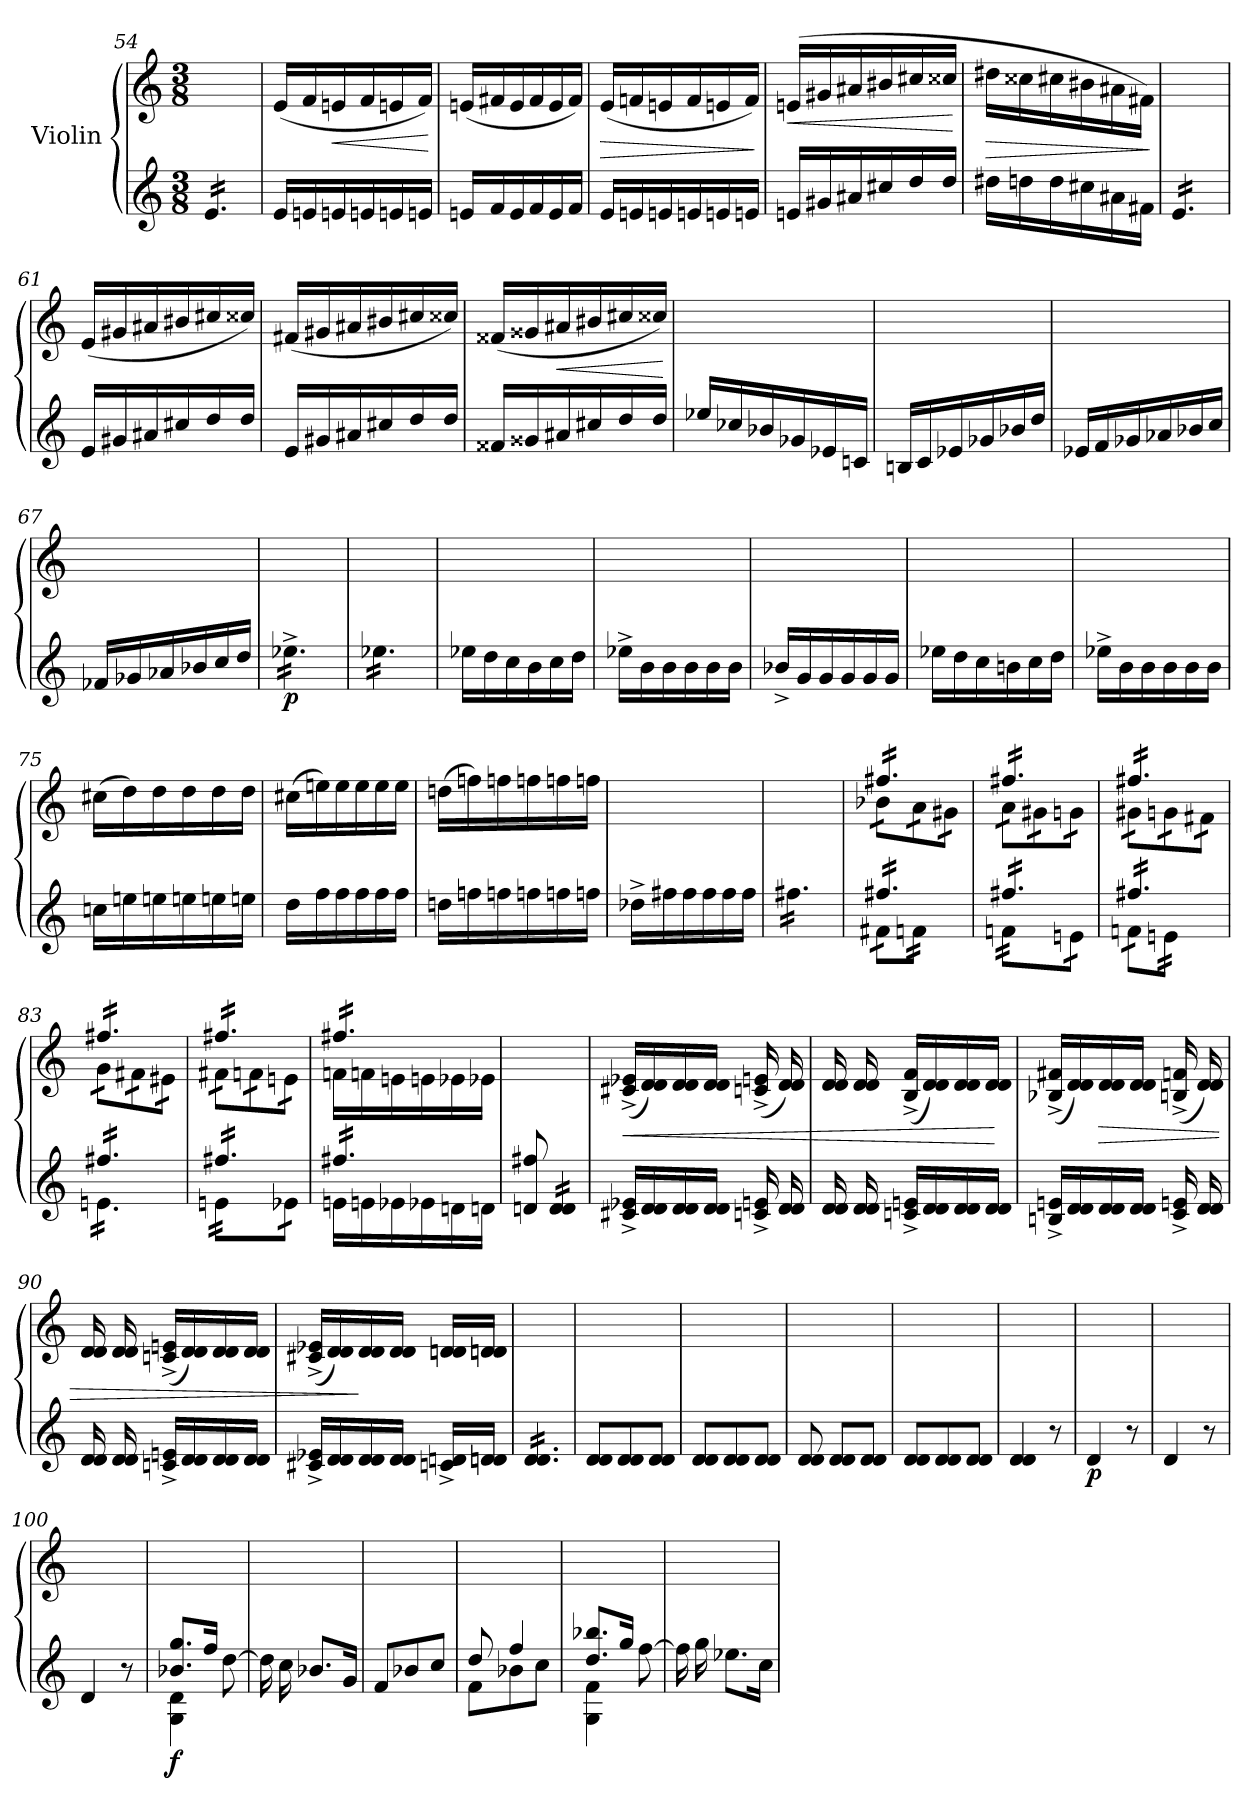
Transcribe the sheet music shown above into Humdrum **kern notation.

**kern	**kern	**dynam
*part1	*part1	*part1
*staff2	*staff1	*staff1/2
*I"Violin	*	*
*clefG2	*clefG2	*
*k[]	*k[]	*
*M3/8	*M3/8	*
=54	=54	=54
*tremolo	*	*
16e/LL	4.ryy	.
16e/	.	.
16e/	.	.
16e/	.	.
16e/	.	.
16e/JJ	.	.
*Xtremolo	*	*
=55	=55	=55
16e/LL	(<16e/LL	.
16en/	16f/	.
!	!	!LO:HP:b
16en/	16en/	<
16en/	16f/	.
16en/	16en/	.
16en/JJ	16f/JJ)	.
.	.	[
!!LO:LB:g=z
=56	=56	=56
16eni/LL	(<16eni/LL	.
16f/	16f#X/	.
16e/	16e/	.
16f/	16f#/	.
16e/	16e/	.
16f/JJ	16f#/JJ)	.
=57	=57	=57
!	!	!LO:HP:b
16e/LL	(<16e/LL	>
16en/	16fni/	.
16en/	16en/	.
16en/	16f/	.
16en/	16en/	.
16en/JJ	16f/JJ)	.
.	.	]
=58	=58	=58
!	!	!LO:HP:b
16eni/LL	(>16eni/LL	<
16g#X/	16g#X/	.
16a#X/	16a#X/	.
16cc#X/	16b#X/	.
16dd/	16cc#X/	.
16dd/JJ	16cc##X/JJ	.
.	.	[
=59	=59	=59
!	!	!LO:HP:b
16dd#X\LL	16dd#X\LL	>
16ddn\	16cc##X\	.
16dd\	16cc#X\	.
16cc#X\	16b#X\	.
16a#X\	16a#X\	.
16f#X\JJ	16f#X\JJ)	.
.	.	]
=60	=60	=60
*tremolo	*	*
16e/LL	4.ryy	.
16e/	.	.
16e/	.	.
16e/	.	.
16e/	.	.
16e/JJ	.	.
*Xtremolo	*	*
!!LO:PB:g=z
=61	=61	=61
16e/LL	(<16e/LL	.
16g#X/	16g#X/	.
16a#X/	16a#X/	.
16cc#X/	16b#X/	.
16dd/	16cc#X/	.
16dd/JJ	16cc##X/JJ)	.
=62	=62	=62
16e/LL	(<16f#X/LL	.
16g#X/	16g#X/	.
16a#X/	16a#X/	.
16cc#X/	16b#X/	.
16dd/	16cc#X/	.
16dd/JJ	16cc##X/JJ)	.
=63	=63	=63
16f##X/LL	(<16f##X/LL	.
16g##X/	16g##X/	.
!	!	!LO:HP:b
16a#X/	16a#X/	<
16cc#X/	16b#X/	.
16dd/	16cc#X/	.
16dd/JJ	16cc##X/JJ)	.
.	.	[
=64	=64	=64
16ee-X/LL	4.ryy	.
16cc-X/	.	.
16b-X/	.	.
16g-X/	.	.
16e-X/	.	.
16cni/JJ	.	.
!!LO:LB:g=z
=65	=65	=65
16Bni/LL	4.ryy	.
16c/	.	.
16e-X/	.	.
16g-X/	.	.
16b-X/	.	.
16dd/JJ	.	.
=66	=66	=66
16e-X/LL	4.ryy	.
16f/	.	.
16g-X/	.	.
16a-X/	.	.
16b-X/	.	.
16cc/JJ	.	.
=67	=67	=67
16f-X/LL	4.ryy	.
16g-X/	.	.
16a-X/	.	.
16b-X/	.	.
16cc/	.	.
16dd/JJ	.	.
=68	=68	=68
!	!	!LO:DY:b=2
*tremolo	*	*
16ee-X^\LL	4.ryy	p
16ee-X^\	.	.
16ee-X^\	.	.
16ee-X^\	.	.
16ee-X^\	.	.
16ee-X^\JJ	.	.
=69	=69	=69
16ee-X\LL	4.ryy	.
16ee-X\	.	.
16ee-X\	.	.
16ee-X\	.	.
16ee-X\	.	.
16ee-X\JJ	.	.
*Xtremolo	*	*
=70	=70	=70
16ee-X\LL	4.ryy	.
16dd\	.	.
16cc\	.	.
16b\	.	.
16cc\	.	.
16dd\JJ	.	.
=71	=71	=71
16ee-X^\LL	4.ryy	.
16b\	.	.
16b\	.	.
16b\	.	.
16b\	.	.
16b\JJ	.	.
!!LO:LB:g=z
=72	=72	=72
16b-X^/LL	4.ryy	.
16g/	.	.
16g/	.	.
16g/	.	.
16g/	.	.
16g/JJ	.	.
=73	=73	=73
16ee-X\LL	4.ryy	.
16dd\	.	.
16cc\	.	.
16bni\	.	.
16cc\	.	.
16dd\JJ	.	.
=74	=74	=74
16ee-X^\LL	4.ryy	.
16b\	.	.
16b\	.	.
16b\	.	.
16b\	.	.
16b\JJ	.	.
=75	=75	=75
16ccn\LL	(>16cc#X\LL	.
16een\	16dd\)	.
16een\	16dd\	.
16een\	16dd\	.
16een\	16dd\	.
16een\JJ	16dd\JJ	.
=76	=76	=76
16dd\LL	(>16cc#X\LL	.
16ff\	16eeni\)	.
16ff\	16ee\	.
16ff\	16ee\	.
16ff\	16ee\	.
16ff\JJ	16ee\JJ	.
!!LO:LB:g=z
=77	=77	=77
16ddn\LL	(>16ddn\LL	.
16ffn\	16ffn\)	.
16ffn\	16ffn\	.
16ffn\	16ffn\	.
16ffn\	16ffn\	.
16ffn\JJ	16ffn\JJ	.
=78	=78	=78
16dd-X^\LL	4.ryy	.
16ff#X\	.	.
16ff#\	.	.
16ff#\	.	.
16ff#\	.	.
16ff#\JJ	.	.
=79	=79	=79
*tremolo	*	*
16ff#X\LL	4.ryy	.
16ff#X\	.	.
16ff#X\	.	.
16ff#X\	.	.
16ff#X\	.	.
16ff#X\JJ	.	.
=80	=80	=80
*^	*^	*
!	!	!	!	!LO:DY:b=2
!	!	!	!	!LO:DY:n=1:b
*	*	*tremolo	*	*
16ff#X/LL	16f#X\LL	16ff#X/LL	16b-X\LL	mp mp
16ff#X/	16f#X\	16ff#X/	16b-X\	.
16ff#X/	16fn\	16ff#X/	16a\	.
16ff#X/	16fn\	16ff#X/	16a\	.
16ff#X/	16fn\	16ff#X/	16g#X\	.
16ff#X/JJ	16fn\JJ	16ff#X/JJ	16g#X\JJ	.
=81	=81	=81	=81	=81
16ff#X/LL	16fn\LL	16ff#X/LL	16a\LL	.
16ff#X/	16fn\	16ff#X/	16a\	.
16ff#X/	16fn\	16ff#X/	16g#X\	.
16ff#X/	16fn\	16ff#X/	16g#X\	.
16ff#X/	16en\	16ff#X/	16gn\	.
16ff#X/JJ	16en\JJ	16ff#X/JJ	16gn\JJ	.
=82	=82	=82	=82	=82
16ff#X/LL	16fn\LL	16ff#X/LL	16g#X\LL	.
16ff#X/	16fn\	16ff#X/	16g#X\	.
16ff#X/	16en\	16ff#X/	16gn\	.
16ff#X/	16en\	16ff#X/	16gn\	.
16ff#X/	16en\	16ff#X/	16f#X\	.
16ff#X/JJ	16en\JJ	16ff#X/JJ	16f#X\JJ	.
=83	=83	=83	=83	=83
16ff#X/LL	16en\LL	16ff#X/LL	16g\LL	.
16ff#X/	16en\	16ff#X/	16g\	.
16ff#X/	16en\	16ff#X/	16f#X\	.
16ff#X/	16en\	16ff#X/	16f#X\	.
16ff#X/	16en\	16ff#X/	16e#X\	.
16ff#X/JJ	16en\JJ	16ff#X/JJ	16e#X\JJ	.
!!LO:LB:g=z	!!
=84	=84	=84	=84	=84
16ff#X/LL	16eni\LL	16ff#X/LL	16f#X\LL	.
16ff#X/	16eni\	16ff#X/	16f#X\	.
16ff#X/	16en\	16ff#X/	16fn\	.
16ff#X/	16en\	16ff#X/	16fn\	.
16ff#X/	16e-X\	16ff#X/	16en\	.
16ff#X/JJ	16e-X\JJ	16ff#X/JJ	16en\JJ	.
=85	=85	=85	=85	=85
16ff#X/LL	16en\LL	16ff#X/LL	16fn\LL	.
16ff#X/	16en\	16ff#X/	16fn\	.
16ff#X/	16e-X\	16ff#X/	16en\	.
16ff#X/	16e-X\	16ff#X/	16en\	.
16ff#X/	16dn\	16ff#X/	16e-X\	.
16ff#X/JJ	16dn\JJ	16ff#X/JJ	16e-X\JJ	.
*	*	*Xtremolo	*	*
*Xtremolo	*	*	*	*
*v	*v	*	*	*
*	*v	*v	*
=86	=86	=86
8dni/ 8ff#X/	4.ryy	.
*tremolo	*	*
16d/ 16d/LL	.	.
16d/ 16d/	.	.
16d/ 16d/	.	.
16d/ 16d/JJ	.	.
*Xtremolo	*	*
=87	=87	=87
!	!	!LO:HP:b
16c#X/^ 16e-X/^LL	(<16c#X/^ 16e-X/^LL	<
16d/ 16d/	16d/ 16d/)	.
16d/ 16d/	16d/ 16d/	.
16d/ 16d/JJ	16d/ 16d/JJ	.
16cn/^ 16en/^	(<16cn/^ 16en/^	.
16d/ 16d/	16d/ 16d/)	.
=88	=88	=88
16d/ 16d/	16d/ 16d/	.
16d/ 16d/	16d/ 16d/	.
16cni/^ 16eni/^LL	(<16B/^ 16f/^LL	.
16d/ 16d/	16d/ 16d/)	.
16d/ 16d/	16d/ 16d/	.
16d/ 16d/JJ	16d/ 16d/JJ	.
.	.	[
!!LO:LB:g=z
=89	=89	=89
16Bn/^ 16en/^LL	(<16B-X/^ 16f#X/^LL	.
16d/ 16d/	16d/ 16d/)	.
!	!	!LO:HP:b
16d/ 16d/	16d/ 16d/	>
16d/ 16d/JJ	16d/ 16d/JJ	.
16c/^ 16en/^	(<16Bn/^ 16fn/^	.
16d/ 16d/	16d/ 16d/)	.
=90	=90	=90
16d/ 16d/	16d/ 16d/	.
16d/ 16d/	16d/ 16d/	.
16cn/^ 16en/^LL	(<16cn/^ 16en/^LL	.
16d/ 16d/	16d/ 16d/)	.
16d/ 16d/	16d/ 16d/	.
16d/ 16d/JJ	16d/ 16d/JJ	.
=91	=91	=91
16c#X/^ 16e-X/^LL	(<16c#X/^ 16e-X/^LL	.
16d/ 16d/	16d/ 16d/)	.
16d/ 16d/	16d/ 16d/	]
16d/ 16d/JJ	16d/ 16d/JJ	.
16cn/^ 16dn/^LL	16dn/ 16dn/LL	.
16dn/ 16dn/JJ	16dni/ 16dni/JJ	.
=92	=92	=92
*tremolo	*	*
16d/ 16d/LL	4.ryy	.
16d/ 16d/	.	.
16d/ 16d/	.	.
16d/ 16d/	.	.
16d/ 16d/	.	.
16d/ 16d/JJ	.	.
*Xtremolo	*	*
=93	=93	=93
8d/ 8d/L	4.ryy	.
8d/ 8d/	.	.
8d/ 8d/J	.	.
!!LO:PB:g=z
=94	=94	=94
8d/ 8d/L	4.ryy	.
8d/ 8d/	.	.
8d/ 8d/J	.	.
=95	=95	=95
8d/ 8d/	4.ryy	.
8d/ 8d/L	.	.
8d/ 8d/J	.	.
=96	=96	=96
8d/ 8d/L	4.ryy	.
8d/ 8d/	.	.
8d/ 8d/J	.	.
=97	=97	=97
4d/ 4d/	4.ryy	.
8r	.	.
=98	=98	=98
!	!	!LO:DY:b=2
4d/	4.ryy	p
8r	.	.
=99	=99	=99
4d/	4.ryy	.
8r	.	.
=100	=100	=100
4d/	4.ryy	.
8r	.	.
=101	=101	=101
*^	*	*
!	!	!	!LO:DY:b=2
8.b-X/ 8.gg/L	4G\ 4d\	4.ryy	f
16ff/Jk	.	.	.
[8dd\	8ryy	.	.
*v	*v	*	*
=102	=102	=102
16dd\]	4.ryy	.
16cc\	.	.
8.b-X/L	.	.
16g/Jk	.	.
=103	=103	=103
8f/L	4.ryy	.
8b-X/	.	.
8cc/J	.	.
!!LO:LB:g=z
=104	=104	=104
*^	*	*
8dd/	8f\L	4.ryy	.
4ff/	8b-X\	.	.
.	8cc\J	.	.
=105	=105	=105	=105
8.dd/ 8.bb-X/L	4G\ 4f\	4.ryy	.
16gg/Jk	.	.	.
[8ff\	8ryy	.	.
*v	*v	*	*
=106	=106	=106
16ff\]	4.ryy	.
16gg\	.	.
8.ee-X\L	.	.
16cc\Jk	.	.
=	=	=
*-	*-	*-
